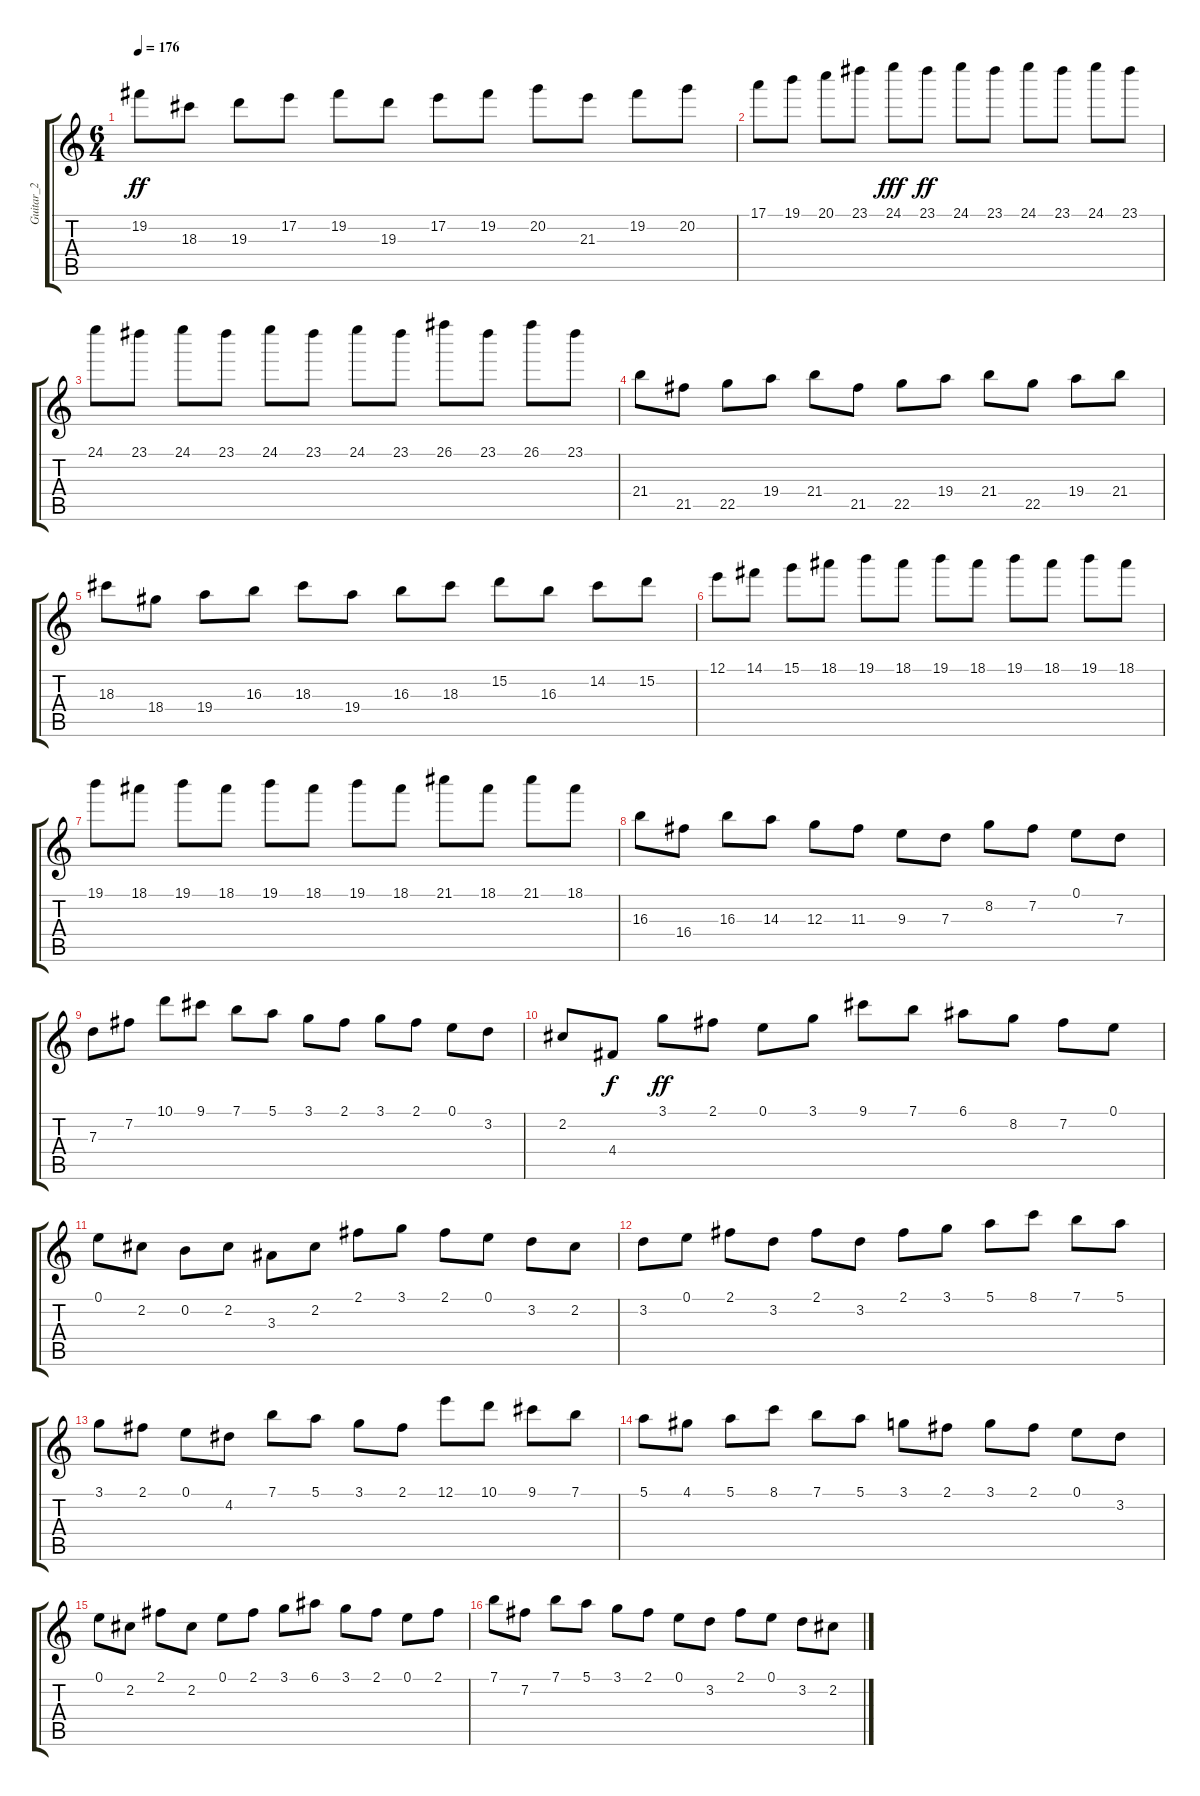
\track ("Guitar_2" "Guitar_2") {instrument acousticguitarsteel}
\staff {score tabs}
\tuning (E4 B3 G3 D3 A2 E2) {hide}
\ts (6 4)
\tempo 176
\clef g2
\ks c
19.2.8{dy ff} 18.3.8 19.3.8 17.2.8 19.2.8 19.3.8 17.2.8 19.2.8 20.2.8 21.3.8 19.2.8 20.2.8 |
17.1.8 19.1.8 20.1.8 23.1.8 24.1.8{dy fff} 23.1.8{dy ff} 24.1.8 23.1.8 24.1.8 23.1.8 24.1.8 23.1.8 |
24.1.8 23.1.8 24.1.8 23.1.8 24.1.8 23.1.8 24.1.8 23.1.8 26.1.8 23.1.8 26.1.8 23.1.8 |
21.4.8 21.5.8 22.5.8 19.4.8 21.4.8 21.5.8 22.5.8 19.4.8 21.4.8 22.5.8 19.4.8 21.4.8 |
18.3.8 18.4.8 19.4.8 16.3.8 18.3.8 19.4.8 16.3.8 18.3.8 15.2.8 16.3.8 14.2.8 15.2.8 |
12.1.8 14.1.8 15.1.8 18.1.8 19.1.8 18.1.8 19.1.8 18.1.8 19.1.8 18.1.8 19.1.8 18.1.8 |
19.1.8 18.1.8 19.1.8 18.1.8 19.1.8 18.1.8 19.1.8 18.1.8 21.1.8 18.1.8 21.1.8 18.1.8 |
16.3.8 16.4.8 16.3.8 14.3.8 12.3.8 11.3.8 9.3.8 7.3.8 8.2.8 7.2.8 0.1.8 7.3.8 |
7.3.8 7.2.8 10.1.8 9.1.8 7.1.8 5.1.8 3.1.8 2.1.8 3.1.8 2.1.8 0.1.8 3.2.8 |
2.2.8 4.4.8{dy f} 3.1.8{dy ff} 2.1.8 0.1.8 3.1.8 9.1.8 7.1.8 6.1.8 8.2.8 7.2.8 0.1.8 |
0.1.8 2.2.8 0.2.8 2.2.8 3.3.8 2.2.8 2.1.8 3.1.8 2.1.8 0.1.8 3.2.8 2.2.8 |
3.2.8 0.1.8 2.1.8 3.2.8 2.1.8 3.2.8 2.1.8 3.1.8 5.1.8 8.1.8 7.1.8 5.1.8 |
3.1.8 2.1.8 0.1.8 4.2.8 7.1.8 5.1.8 3.1.8 2.1.8 12.1.8 10.1.8 9.1.8 7.1.8 |
5.1.8 4.1.8 5.1.8 8.1.8 7.1.8 5.1.8 3.1.8 2.1.8 3.1.8 2.1.8 0.1.8 3.2.8 |
0.1.8 2.2.8 2.1.8 2.2.8 0.1.8 2.1.8 3.1.8 6.1.8 3.1.8 2.1.8 0.1.8 2.1.8 |
7.1.8 7.2.8 7.1.8 5.1.8 3.1.8 2.1.8 0.1.8 3.2.8 2.1.8 0.1.8 3.2.8 2.2.8
